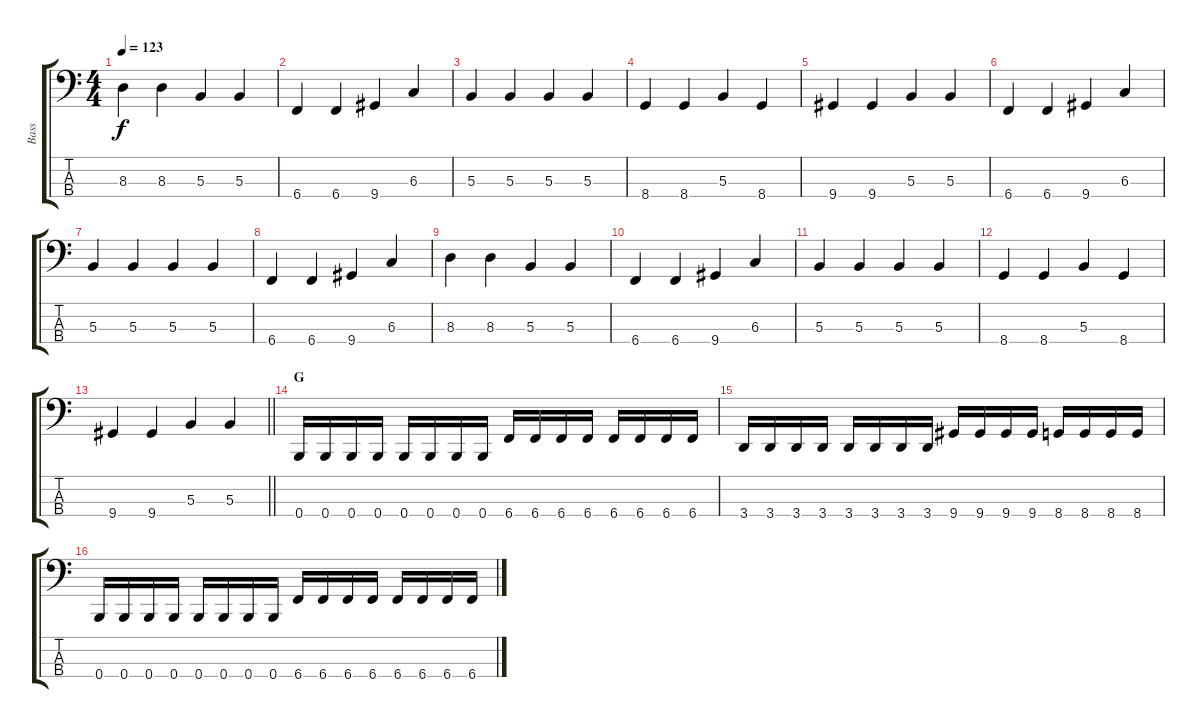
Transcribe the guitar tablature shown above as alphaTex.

\track ("Bass" "Bass") {instrument electricbassfinger}
\staff {score tabs}
\tuning (E2 B1 Gb1 B0) {hide}
\ts (4 4)
\tempo 123
\clef f4
\ks c
8.3.4{dy f} 8.3.4 5.3.4 5.3.4 |
6.4.4 6.4.4 9.4.4 6.3.4 |
5.3.4 5.3.4 5.3.4 5.3.4 |
8.4.4 8.4.4 5.3.4 8.4.4 |
9.4.4 9.4.4 5.3.4 5.3.4 |
6.4.4 6.4.4 9.4.4 6.3.4 |
5.3.4 5.3.4 5.3.4 5.3.4 |
6.4.4 6.4.4 9.4.4 6.3.4 |
8.3.4 8.3.4 5.3.4 5.3.4 |
6.4.4 6.4.4 9.4.4 6.3.4 |
5.3.4 5.3.4 5.3.4 5.3.4 |
8.4.4 8.4.4 5.3.4 8.4.4 |
\barLineRight lightlight
9.4.4 9.4.4 5.3.4 5.3.4 |
\section ("" "G")
0.4.16 0.4.16 0.4.16 0.4.16 0.4.16 0.4.16 0.4.16 0.4.16 6.4.16 6.4.16 6.4.16 6.4.16 6.4.16 6.4.16 6.4.16 6.4.16 |
3.4.16 3.4.16 3.4.16 3.4.16 3.4.16 3.4.16 3.4.16 3.4.16 9.4.16 9.4.16 9.4.16 9.4.16 8.4.16 8.4.16 8.4.16 8.4.16 |
0.4.16 0.4.16 0.4.16 0.4.16 0.4.16 0.4.16 0.4.16 0.4.16 6.4.16 6.4.16 6.4.16 6.4.16 6.4.16 6.4.16 6.4.16 6.4.16
